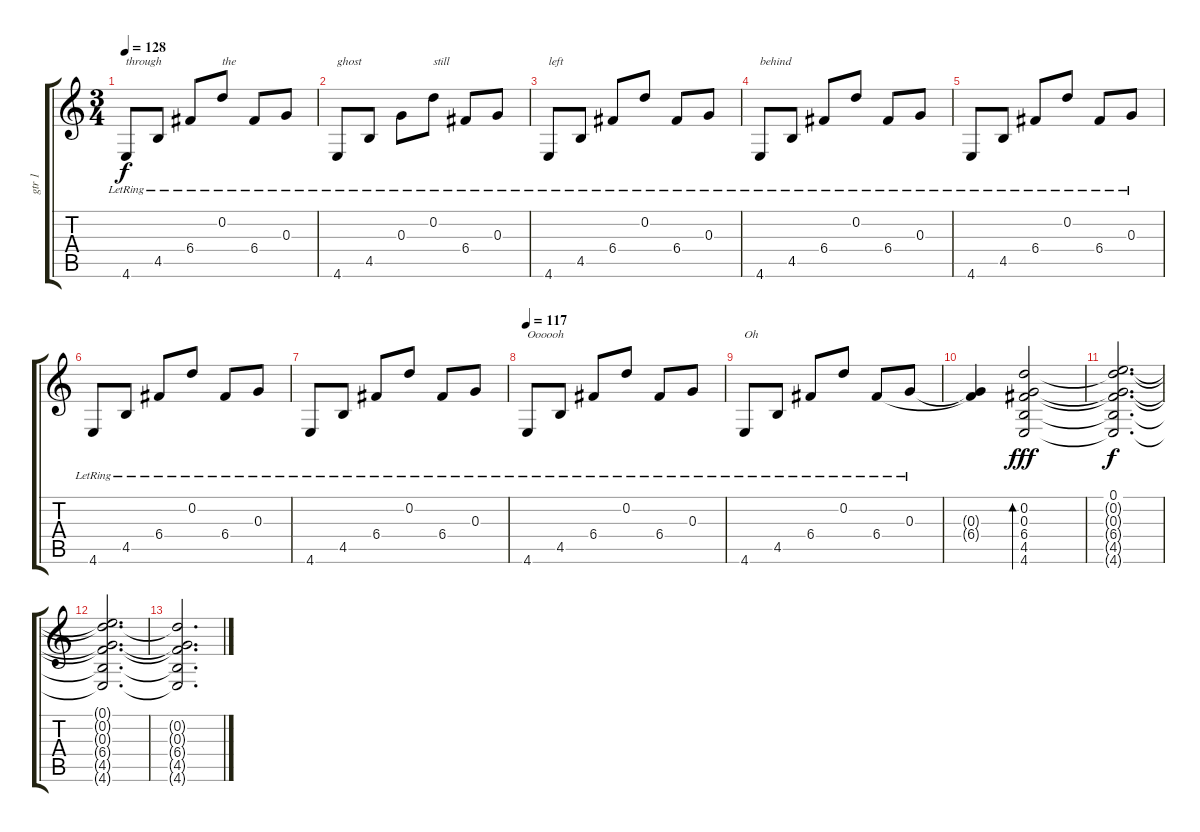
\track ("gtr 1" "gtr 1") {instrument acousticguitarsteel}
\staff {score tabs}
\tuning (E4 D4 G3 C3 G2 C2) {hide}
\ts (3 4)
\tempo 128
\clef g2
\ks c
4.6{lr}.8{txt "through" dy f} 4.5{lr}.8 6.4{lr}.8 0.2{lr}.8{txt "the"} 6.4{lr}.8 0.3{lr}.8 |
4.6{lr}.8{txt "ghost"} 4.5{lr}.8 0.3{lr}.8 0.2{lr}.8{txt "still"} 6.4{lr}.8 0.3{lr}.8 |
4.6{lr}.8{txt "left"} 4.5{lr}.8 6.4{lr}.8 0.2{lr}.8 6.4{lr}.8 0.3{lr}.8 |
4.6{lr}.8{txt "behind"} 4.5{lr}.8 6.4{lr}.8 0.2{lr}.8 6.4{lr}.8 0.3{lr}.8 |
4.6{lr}.8 4.5{lr}.8 6.4{lr}.8 0.2{lr}.8 6.4{lr}.8 0.3{lr}.8 |
4.6{lr}.8 4.5{lr}.8 6.4{lr}.8 0.2{lr}.8 6.4{lr}.8 0.3{lr}.8 |
4.6{lr}.8 4.5{lr}.8 6.4{lr}.8 0.2{lr}.8 6.4{lr}.8 0.3{lr}.8 |
\tempo 117
4.6{lr}.8{txt "Oooooh"} 4.5{lr}.8 6.4{lr}.8 0.2{lr}.8 6.4{lr}.8 0.3{lr}.8 |
4.6{lr}.8{txt "Oh"} 4.5{lr}.8 6.4{lr}.8 0.2{lr}.8 6.4{lr}.8 0.3{lr}.8 |
(0.3{t} 6.4{t}).4 (0.2 0.3 6.4 4.5 4.6).2{bd 480 dy fff} |
(0.1 0.2{t} 0.3{t} 6.4{t} 4.5{t} 4.6{t}).2{d dy f} |
(0.1{t} 0.2{t} 0.3{t} 6.4{t} 4.5{t} 4.6{t}).2{d} |
(0.2{t} 0.3{t} 6.4{t} 4.5{t} 4.6{t}).2{d}
